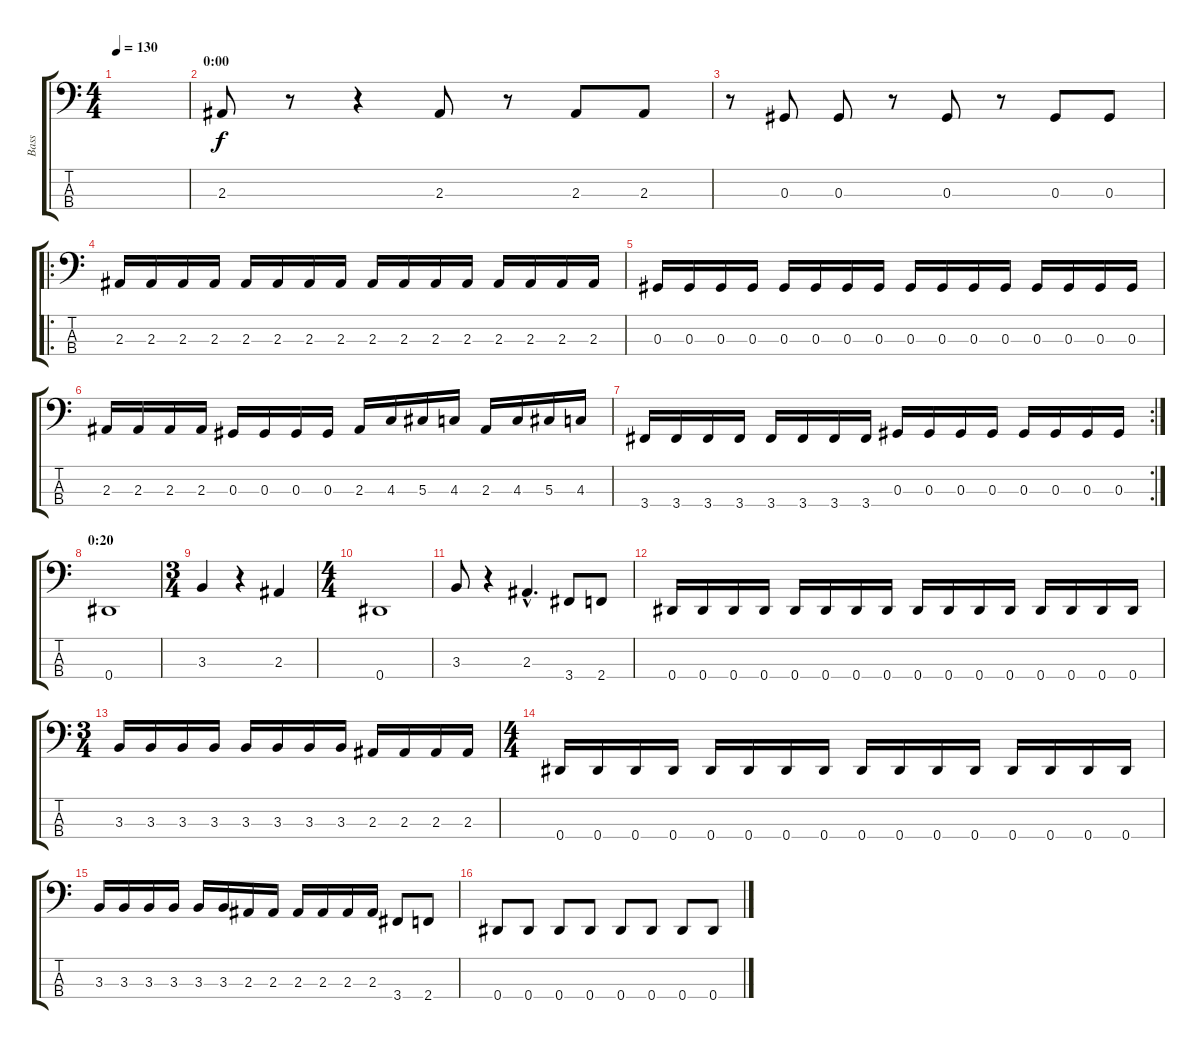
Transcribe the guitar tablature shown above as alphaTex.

\track ("Bass" "Bass") {instrument electricbassfinger}
\staff {score tabs}
\tuning (Gb2 Db2 Ab1 Eb1) {hide}
\ts (4 4)
\tempo 130
\clef f4
\ks c
|
\section ("" "0:00")
2.3.8 r.8 r.4 2.3.8 r.8 2.3.8 2.3.8 |
r.8 0.3.8 0.3.8 r.8 0.3.8 r.8 0.3.8 0.3.8 |
\ro
2.3.16 2.3.16 2.3.16 2.3.16 2.3.16 2.3.16 2.3.16 2.3.16 2.3.16 2.3.16 2.3.16 2.3.16 2.3.16 2.3.16 2.3.16 2.3.16 |
0.3.16 0.3.16 0.3.16 0.3.16 0.3.16 0.3.16 0.3.16 0.3.16 0.3.16 0.3.16 0.3.16 0.3.16 0.3.16 0.3.16 0.3.16 0.3.16 |
2.3.16 2.3.16 2.3.16 2.3.16 0.3.16 0.3.16 0.3.16 0.3.16 2.3.16 4.3.16 5.3.16 4.3.16 2.3.16 4.3.16 5.3.16 4.3.16 |
\rc 2
3.4.16 3.4.16 3.4.16 3.4.16 3.4.16 3.4.16 3.4.16 3.4.16 0.3.16 0.3.16 0.3.16 0.3.16 0.3.16 0.3.16 0.3.16 0.3.16 |
\section ("" "0:20")
0.4.1 |
\ts (3 4)
3.3.4 r.4 2.3.4 |
\ts (4 4)
0.4.1 |
3.3.8 r.4 2.3{hac}.4{d} 3.4.8 2.4.8 |
0.4.16 0.4.16 0.4.16 0.4.16 0.4.16 0.4.16 0.4.16 0.4.16 0.4.16 0.4.16 0.4.16 0.4.16 0.4.16 0.4.16 0.4.16 0.4.16 |
\ts (3 4)
3.3.16 3.3.16 3.3.16 3.3.16 3.3.16 3.3.16 3.3.16 3.3.16 2.3.16 2.3.16 2.3.16 2.3.16 |
\ts (4 4)
0.4.16 0.4.16 0.4.16 0.4.16 0.4.16 0.4.16 0.4.16 0.4.16 0.4.16 0.4.16 0.4.16 0.4.16 0.4.16 0.4.16 0.4.16 0.4.16 |
3.3.16 3.3.16 3.3.16 3.3.16 3.3.16 3.3.16 2.3.16 2.3.16 2.3.16 2.3.16 2.3.16 2.3.16 3.4.8 2.4.8 |
0.4.8 0.4.8 0.4.8 0.4.8 0.4.8 0.4.8 0.4.8 0.4.8
